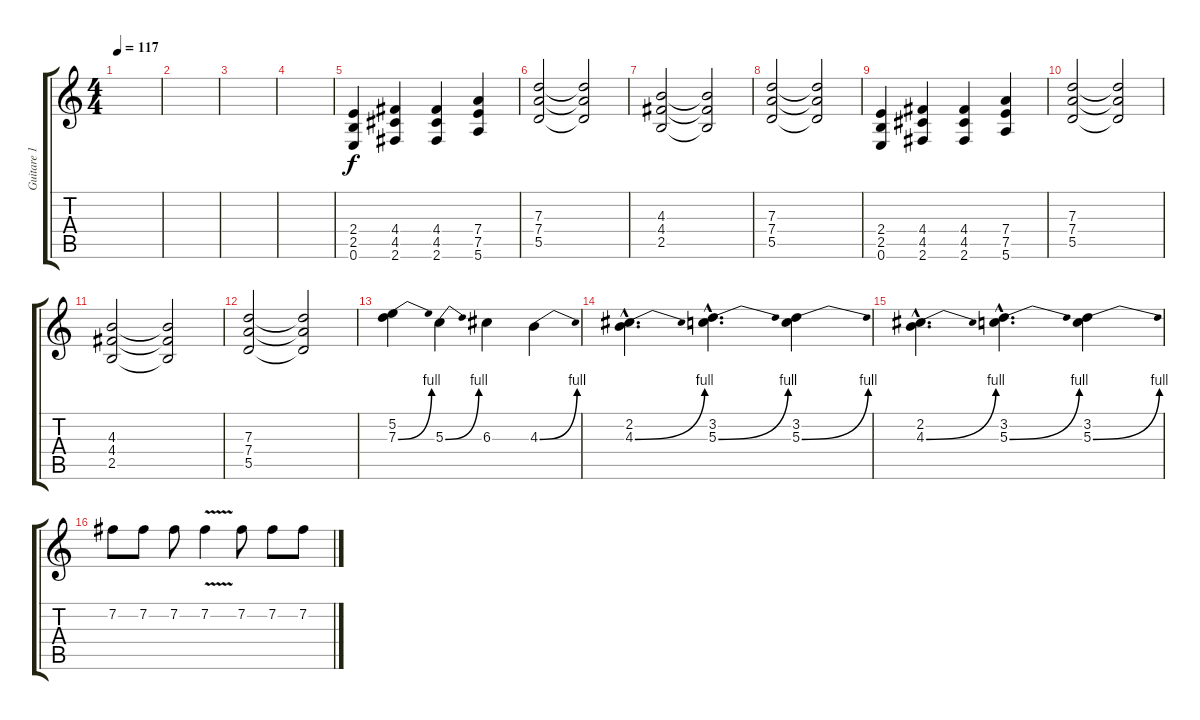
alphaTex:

\track ("Guitare 1" "Guitare 1") {instrument distortionguitar}
\staff {score tabs}
\tuning (E4 B3 G3 D3 A2 E2) {hide}
\ts (4 4)
\tempo 117
\clef g2
\ks c
|
|
|
|
(2.4 2.5 0.6).4 (4.4 4.5 2.6).4 (4.4 4.5 2.6).4 (7.4 7.5 5.6).4 |
(7.3 7.4 5.5).2 (7.3{t} 7.4{t} 5.5{t}).2 |
(4.3 4.4 2.5).2 (4.3{t} 4.4{t} 2.5{t}).2 |
(7.3 7.4 5.5).2 (7.3{t} 7.4{t} 5.5{t}).2 |
(2.4 2.5 0.6).4 (4.4 4.5 2.6).4 (4.4 4.5 2.6).4 (7.4 7.5 5.6).4 |
(7.3 7.4 5.5).2 (7.3{t} 7.4{t} 5.5{t}).2 |
(4.3 4.4 2.5).2 (4.3{t} 4.4{t} 2.5{t}).2 |
(7.3 7.4 5.5).2 (7.3{t} 7.4{t} 5.5{t}).2 |
(5.2 7.3{be (bend 0 0 60 4)}).4 5.3{be (bend 0 0 60 4)}.4 6.3.4 4.3{be (bend 0 0 60 4)}.4 |
(2.2{hac} 4.3{be (bend 0 0 60 4) hac}).4{d} (3.2{hac} 5.3{be (bend 0 0 60 4) hac}).4{d} (3.2 5.3{be (bend 0 0 60 4)}).4 |
(2.2{hac} 4.3{be (bend 0 0 60 4) hac}).4{d} (3.2{hac} 5.3{be (bend 0 0 60 4) hac}).4{d} (3.2 5.3{be (bend 0 0 60 4)}).4 |
7.2.8 7.2.8 7.2.8 7.2{v}.4 7.2.8 7.2.8 7.2.8
